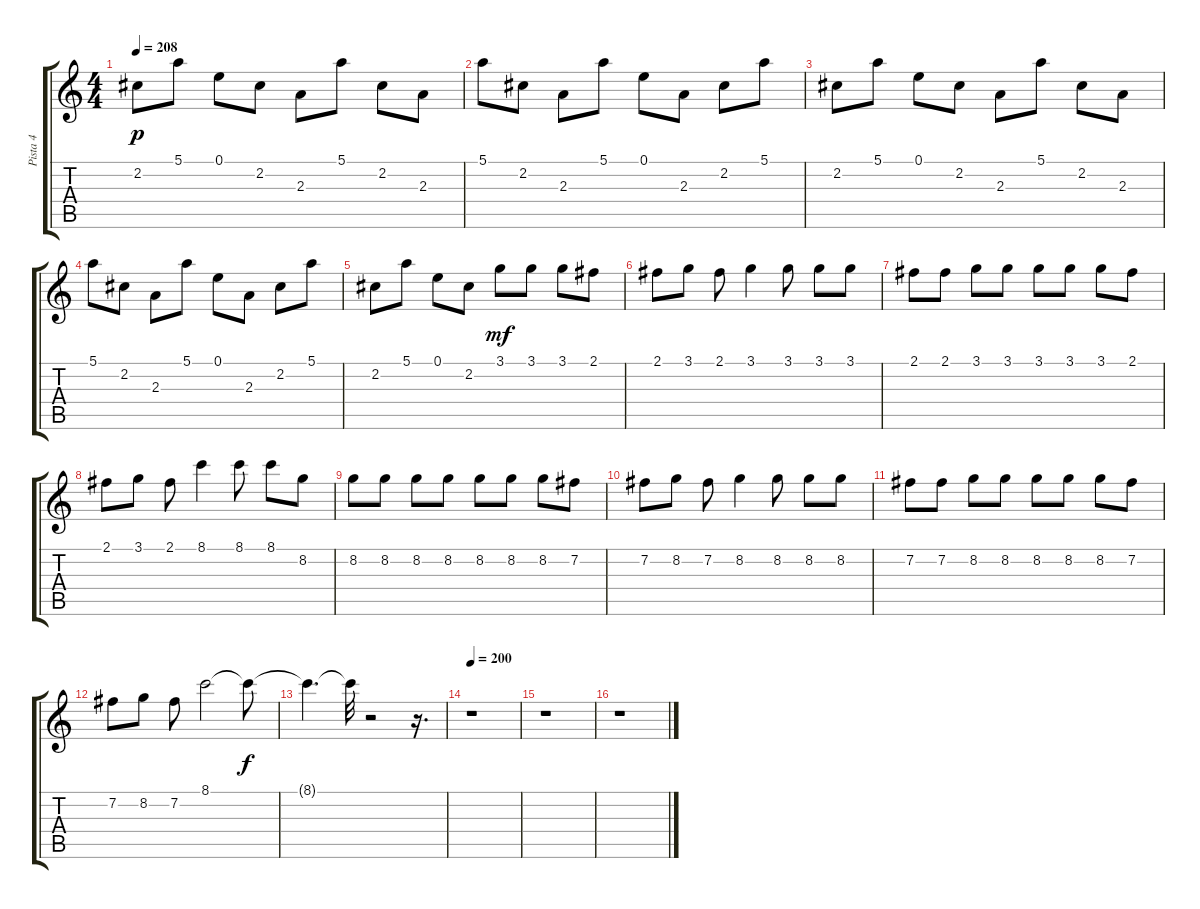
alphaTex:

\track ("Pista 4" "Pista 4") {instrument overdrivenguitar}
\staff {score tabs}
\tuning (E4 B3 G3 D3 A2 E2) {hide}
\ts (4 4)
\tempo 208
\clef g2
\ks c
2.2.8{dy p} 5.1.8 0.1.8 2.2.8 2.3.8 5.1.8 2.2.8 2.3.8 |
5.1.8 2.2.8 2.3.8 5.1.8 0.1.8 2.3.8 2.2.8 5.1.8 |
2.2.8 5.1.8 0.1.8 2.2.8 2.3.8 5.1.8 2.2.8 2.3.8 |
5.1.8 2.2.8 2.3.8 5.1.8 0.1.8 2.3.8 2.2.8 5.1.8 |
2.2.8 5.1.8 0.1.8 2.2.8 3.1.8{dy mf} 3.1.8 3.1.8 2.1.8 |
2.1.8 3.1.8 2.1.8 3.1.4 3.1.8 3.1.8 3.1.8 |
2.1.8 2.1.8 3.1.8 3.1.8 3.1.8 3.1.8 3.1.8 2.1.8 |
2.1.8 3.1.8 2.1.8 8.1.4 8.1.8 8.1.8 8.2.8 |
8.2.8 8.2.8 8.2.8 8.2.8 8.2.8 8.2.8 8.2.8 7.2.8 |
7.2.8 8.2.8 7.2.8 8.2.4 8.2.8 8.2.8 8.2.8 |
7.2.8 7.2.8 8.2.8 8.2.8 8.2.8 8.2.8 8.2.8 7.2.8 |
7.2.8 8.2.8 7.2.8 8.1.2 8.1{t}.8{dy f} |
8.1{t}.4{d} 8.1{t}.32 r.2 r.16{d} |
\tempo 200
r.1 |
r.1 |
r.1
